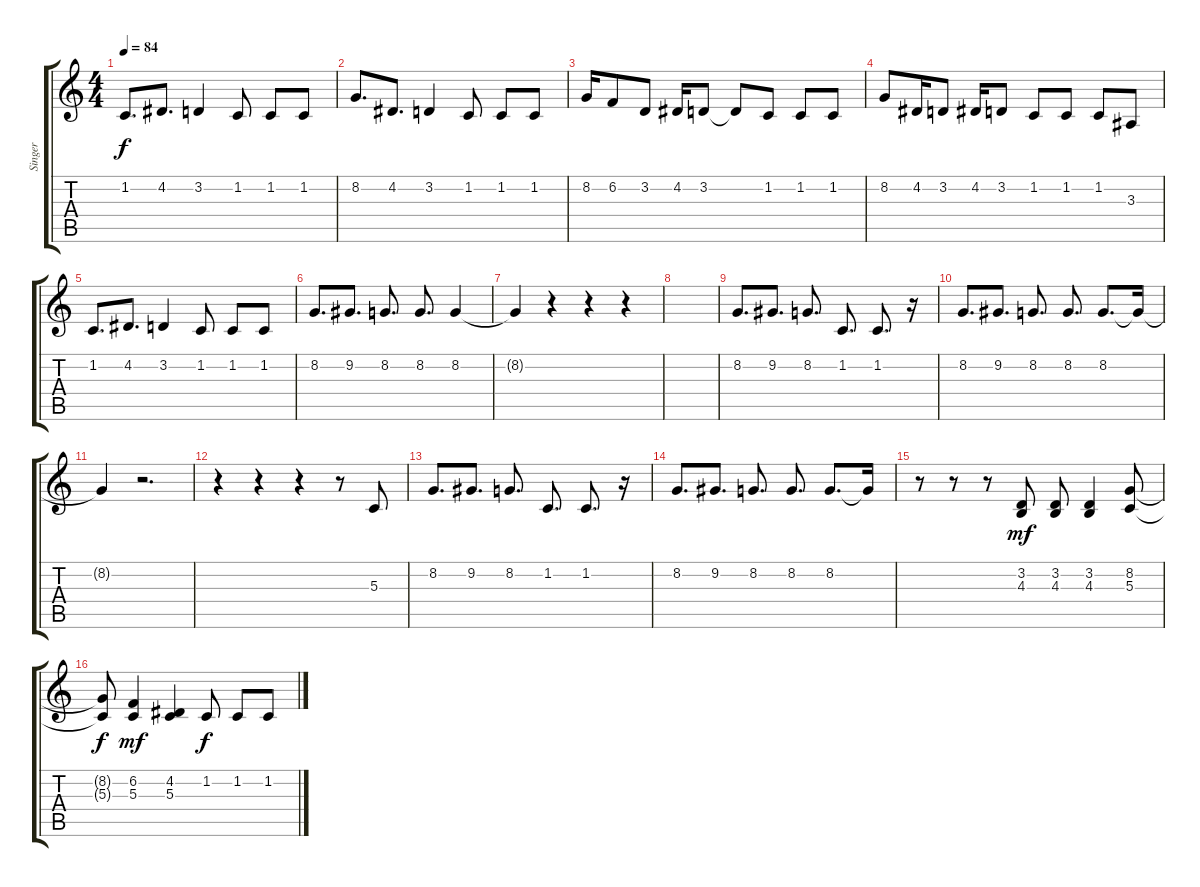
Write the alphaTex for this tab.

\track ("Singer" "Singer") {instrument tangoaccordion}
\staff {score tabs}
\tuning (E4 B3 G3 D3 A2 E2) {hide}
\ts (4 4)
\tempo 84
\clef g2
\ks c
1.2.8{d dy f} 4.2.8{d} 3.2.4 1.2.8 1.2.8 1.2.8 |
8.2.8{d} 4.2.8{d} 3.2.4 1.2.8 1.2.8 1.2.8 |
8.2.16 6.2.8 3.2.8 4.2.16 3.2.8 3.2{t}.8 1.2.8 1.2.8 1.2.8 |
8.2.8 4.2.16 3.2.8 4.2.16 3.2.8 1.2.8 1.2.8 1.2.8 3.3.8 |
1.2.8{d} 4.2.8{d} 3.2.4 1.2.8 1.2.8 1.2.8 |
8.2.8{d} 9.2.8{d} 8.2.8{d} 8.2.8{d} 8.2.4 |
8.2{t}.4 r.4 r.4 r.4 |
|
8.2.8{d} 9.2.8{d} 8.2.8{d} 1.2.8{d} 1.2.8{d} r.16 |
8.2.8{d} 9.2.8{d} 8.2.8{d} 8.2.8{d} 8.2.8{d} 8.2{t}.16 |
8.2{t}.4 r.2{d} |
r.4 r.4 r.4 r.8 5.3.8 |
8.2.8{d} 9.2.8{d} 8.2.8{d} 1.2.8{d} 1.2.8{d} r.16 |
8.2.8{d} 9.2.8{d} 8.2.8{d} 8.2.8{d} 8.2.8{d} 8.2{t}.16 |
r.8 r.8 r.8 (3.2 4.3).8{dy mf} (3.2 4.3).8 (3.2 4.3).4 (8.2 5.3).8 |
(8.2{t} 5.3{t}).8{dy f} (6.2 5.3).4{dy mf} (4.2 5.3).4 1.2.8{dy f} 1.2.8 1.2.8
